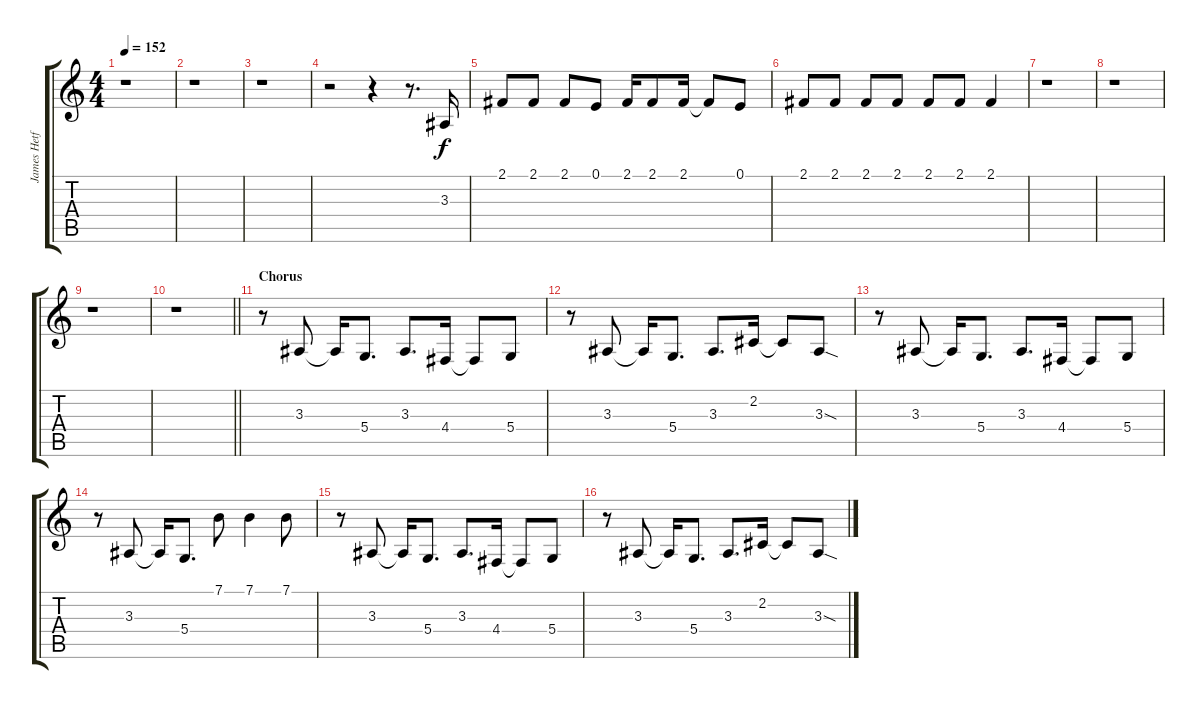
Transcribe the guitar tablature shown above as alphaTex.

\track ("James Hetfield - Vocals" "James Hetf") {instrument lead2sawtooth}
\staff {score tabs}
\tuning (E4 B3 G3 D3 A2 E2) {hide}
\ts (4 4)
\tempo 152
\clef g2
\ks c
r.1{dy f} |
r.1 |
r.1 |
r.2 r.4 r.8{d} 3.3.16 |
2.1.8 2.1.8 2.1.8 0.1.8 2.1.16 2.1.8 2.1.16 2.1{t}.8 0.1.8 |
2.1.8 2.1.8 2.1.8 2.1.8 2.1.8 2.1.8 2.1.4 |
r.1 |
r.1 |
r.1 |
\barLineRight lightlight
r.1 |
\section ("" "Chorus")
r.8 3.3.8 3.3{t}.16 5.4.8{d} 3.3.8{d} 4.4.16 4.4{t}.8 5.4.8 |
r.8 3.3.8 3.3{t}.16 5.4.8{d} 3.3.8{d} 2.2.16 2.2{t}.8 3.3{sod}.8 |
r.8 3.3.8 3.3{t}.16 5.4.8{d} 3.3.8{d} 4.4.16 4.4{t}.8 5.4.8 |
r.8 3.3.8 3.3{t}.16 5.4.8{d} 7.1.8 7.1.4 7.1.8 |
r.8 3.3.8 3.3{t}.16 5.4.8{d} 3.3.8{d} 4.4.16 4.4{t}.8 5.4.8 |
r.8 3.3.8 3.3{t}.16 5.4.8{d} 3.3.8{d} 2.2.16 2.2{t}.8 3.3{sod}.8
